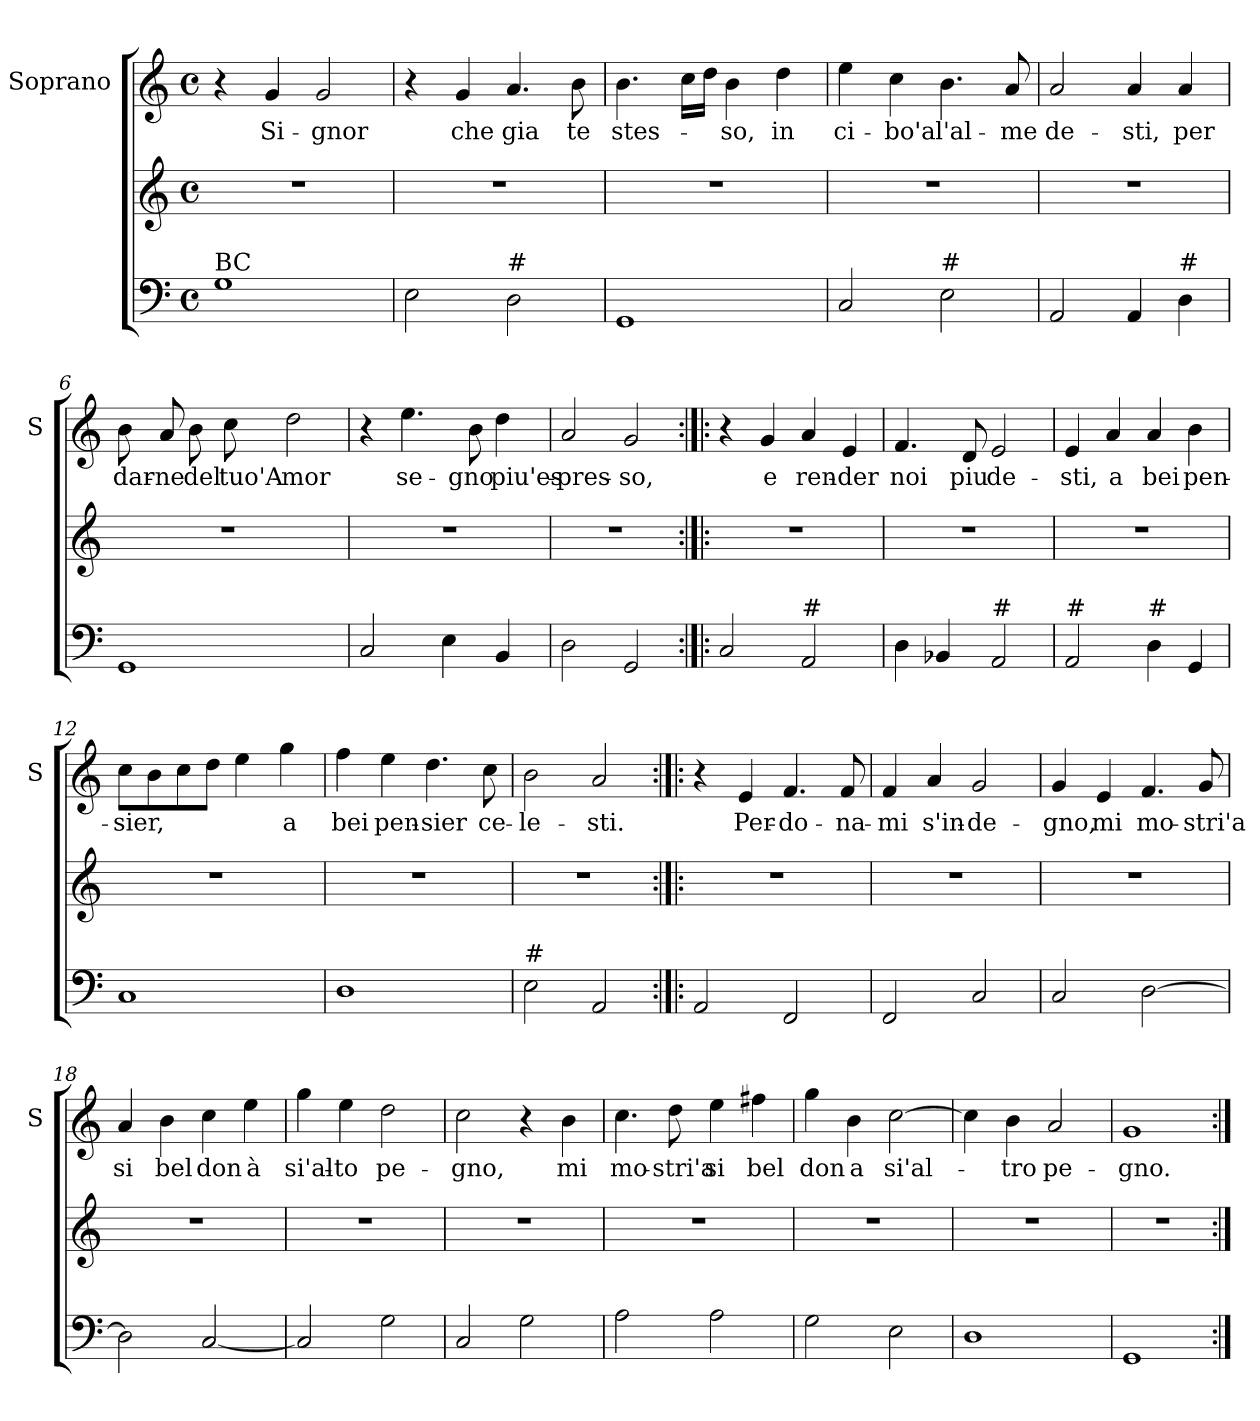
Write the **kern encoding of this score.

**kern	**kern	**kern	**text
*part2	*part2	*part1	*part1
*staff3	*staff2	*staff1	*staff1
*	*	*I"Soprano	*
*	*	*I'S	*
*clefF4	*clefG2	*clefG2	*
*k[]	*k[]	*k[]	*
*C:	*C:	*C:	*
*M4/4	*M4/4	*M4/4	*
*met(c)	*met(c)	*met(c)	*
=1	=1	=1	=1
!LO:TX:a:t=BC	!	!	!
1G	1r	4r	.
!	!	!	!LO:LY:b
.	.	4g/	Si-
!	!	!	!LO:LY:b
.	.	2g/	-gnor
=2	=2	=2	=2
2E\	1r	4r	.
!	!	!	!LO:LY:b
.	.	4g/	che
!LO:TX:a:t=#	!	!	!
!	!	!	!LO:LY:b
2D\	.	4.a/	gia
!	!	!	!LO:LY:b
.	.	8b\	te
=3	=3	=3	=3
!	!	!	!LO:LY:b
1GG	1r	4.b\	stes-
.	.	16cc\LL	.
.	.	16dd\JJ	.
!	!	!	!LO:LY:b
.	.	4b\	-so,
!	!	!	!LO:LY:b
.	.	4dd\	in
=4	=4	=4	=4
!	!	!	!LO:LY:b
2C/	1r	4ee\	ci-
!	!	!	!LO:LY:b
.	.	4cc\	-bo'a
!LO:TX:a:t=#	!	!	!
!	!	!	!LO:LY:b
2E\	.	4.b\	l'al-
!	!	!	!LO:LY:b
.	.	8a/	-me
!!LO:LB:g=z
=5	=5	=5	=5
!	!	!	!LO:LY:b
2AA/	1r	2a/	de-
!	!	!	!LO:LY:b
4AA/	.	4a/	-sti,
!LO:TX:a:t=#	!	!	!
!	!	!	!LO:LY:b
4D\	.	4a/	per
=6	=6	=6	=6
!	!	!	!LO:LY:b
1GG	1r	8b\	dar-
!	!	!	!LO:LY:b
.	.	8a/	-ne
!	!	!	!LO:LY:b
.	.	8b\	del
!	!	!	!LO:LY:b
.	.	8cc\	tuo'A-
!	!	!	!LO:LY:b
.	.	2dd\	-mor
=7	=7	=7	=7
2C/	1r	4r	.
!	!	!	!LO:LY:b
.	.	4.ee\	se-
4E\	.	.	.
!	!	!	!LO:LY:b
.	.	8b\	-gno
!	!	!	!LO:LY:b
4BB/	.	4dd\	piu'es-
=8	=8	=8	=8
!	!	!	!LO:LY:b
2D\	1r	2a/	-pres-
!	!	!	!LO:LY:b
2GG/	.	2g/	-so,
=9:|!|:	=9:|!|:	=9:|!|:	=9:|!|:
2C/	1r	4r	.
!	!	!	!LO:LY:b
.	.	4g/	e
!LO:TX:a:t=#	!	!	!
!	!	!	!LO:LY:b
2AA/	.	4a/	ren-
!	!	!	!LO:LY:b
.	.	4e/	-der
!!LO:PB:g=z
=10	=10	=10	=10
!	!	!	!LO:LY:b
4D\	1r	4.f/	noi
4BB-X/	.	.	.
!	!	!	!LO:LY:b
.	.	8d/	piu
!LO:TX:a:t=#	!	!	!
!	!	!	!LO:LY:b
2AA/	.	2e/	de-
=11	=11	=11	=11
!LO:TX:a:t=#	!	!	!
!	!	!	!LO:LY:b
2AA/	1r	4e/	-sti,
!	!	!	!LO:LY:b
.	.	4a/	a
!LO:TX:a:t=#	!	!	!
!	!	!	!LO:LY:b
4D\	.	4a/	bei
!	!	!	!LO:LY:b
4GG/	.	4b\	pen-
=12	=12	=12	=12
!	!	!	!LO:LY:b
1C	1r	8cc\L	-sier,
.	.	8b\	.
.	.	8cc\	.
.	.	8dd\J	.
.	.	4ee\	.
!	!	!	!LO:LY:b
.	.	4gg\	a
=13	=13	=13	=13
!	!	!	!LO:LY:b
1D	1r	4ff\	bei
!	!	!	!LO:LY:b
.	.	4ee\	pen-
!	!	!	!LO:LY:b
.	.	4.dd\	-sier
!	!	!	!LO:LY:b
.	.	8cc\	ce-
=14	=14	=14	=14
!LO:TX:a:t=#	!	!	!
!	!	!	!LO:LY:b
2E\	1r	2b\	-le-
!	!	!	!LO:LY:b
2AA/	.	2a/	-sti.
!!LO:LB:g=z
=15:|!|:	=15:|!|:	=15:|!|:	=15:|!|:
2AA/	1r	4r	.
!	!	!	!LO:LY:b
.	.	4e/	Per-
!	!	!	!LO:LY:b
2FF/	.	4.f/	-do-
!	!	!	!LO:LY:b
.	.	8f/	-na-
=16	=16	=16	=16
!	!	!	!LO:LY:b
2FF/	1r	4f/	-mi
!	!	!	!LO:LY:b
.	.	4a/	s'in-
!	!	!	!LO:LY:b
2C/	.	2g/	-de-
=17	=17	=17	=17
!	!	!	!LO:LY:b
2C/	1r	4g/	-gno,
!	!	!	!LO:LY:b
.	.	4e/	mi
!	!	!	!LO:LY:b
[2D\	.	4.f/	mo-
!	!	!	!LO:LY:b
.	.	8g/	-stri'a
=18	=18	=18	=18
!	!	!	!LO:LY:b
2D\]	1r	4a/	si
!	!	!	!LO:LY:b
.	.	4b\	bel
!	!	!	!LO:LY:b
[2C/	.	4cc\	don
!	!	!	!LO:LY:b
.	.	4ee\	à
=19	=19	=19	=19
!	!	!	!LO:LY:b
2C/]	1r	4gg\	si'al-
!	!	!	!LO:LY:b
.	.	4ee\	-to
!	!	!	!LO:LY:b
2G\	.	2dd\	pe-
!!LO:LB:g=z
=20	=20	=20	=20
!	!	!	!LO:LY:b
2C/	1r	2cc\	-gno,
2G\	.	4r	.
!	!	!	!LO:LY:b
.	.	4b\	mi
=21	=21	=21	=21
!	!	!	!LO:LY:b
2A\	1r	4.cc\	mo-
!	!	!	!LO:LY:b
.	.	8dd\	-stri'a
!	!	!	!LO:LY:b
2A\	.	4ee\	si
!	!	!	!LO:LY:b
.	.	4ff#X\	bel
=22	=22	=22	=22
!	!	!	!LO:LY:b
2G\	1r	4gg\	don
!	!	!	!LO:LY:b
.	.	4b\	a
!	!	!	!LO:LY:b
2E\	.	[2cc\	si'al-
=23	=23	=23	=23
1D	1r	4cc\]	.
!	!	!	!LO:LY:b
.	.	4b\	-tro
!	!	!	!LO:LY:b
.	.	2a/	pe-
=24	=24	=24	=24
!	!	!	!LO:LY:b
1GG	1r	1g	-gno.
=:|!	=:|!	=:|!	=:|!
*-	*-	*-	*-
